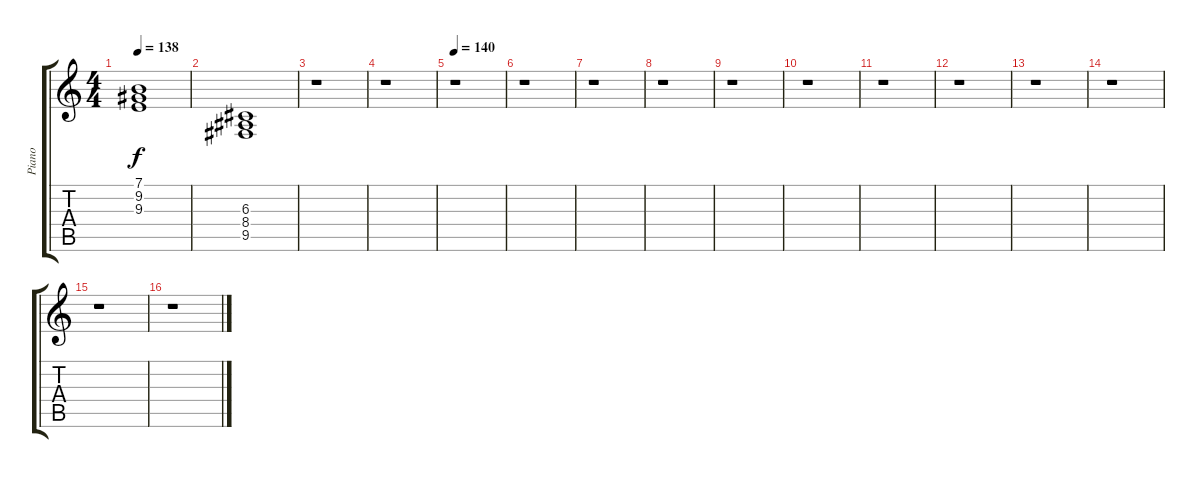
\track ("Piano" "Piano") {instrument honkytonkpiano}
\staff {score tabs}
\tuning (E4 B3 G3 D3 A2 E2) {hide}
\ts (4 4)
\tempo 138
\clef g2
\ks c
(7.1 9.2 9.3).1{dy f} |
(6.3 8.4 9.5).1 |
r.1 |
r.1 |
\tempo 140
r.1 |
r.1 |
r.1 |
r.1 |
r.1 |
r.1 |
r.1 |
r.1 |
r.1 |
r.1 |
r.1 |
r.1
